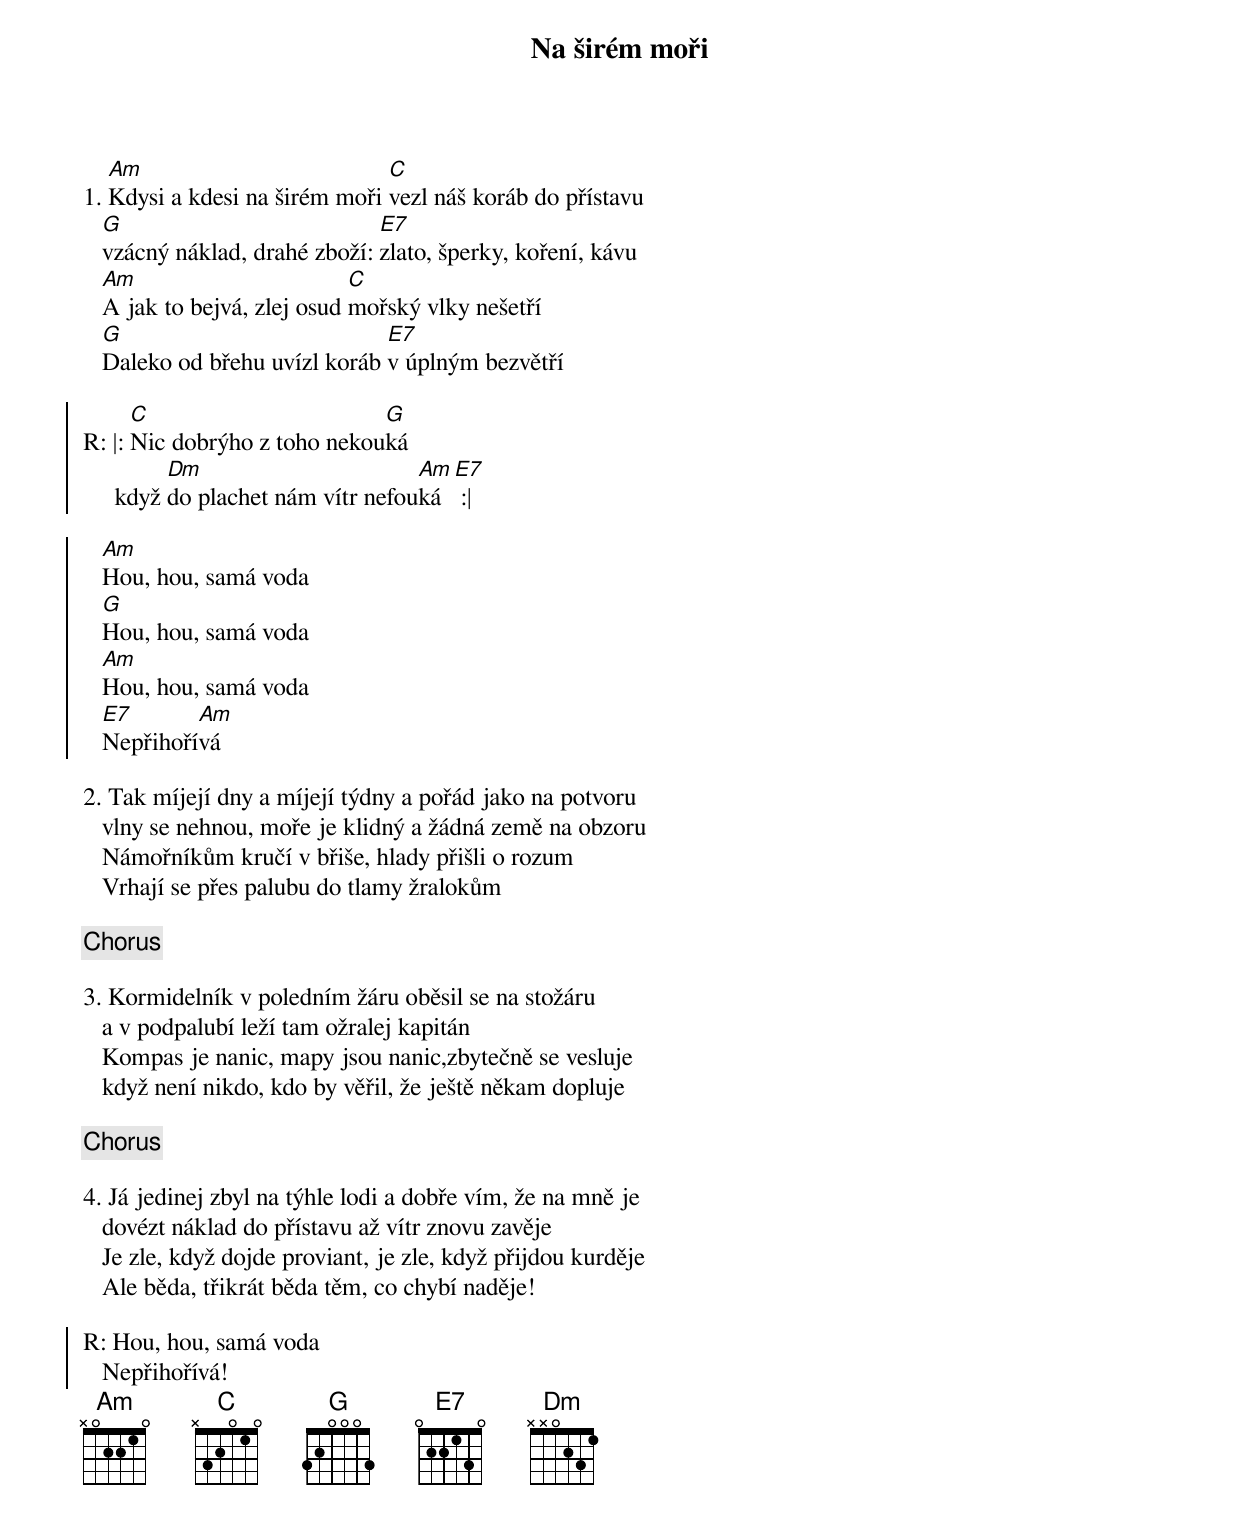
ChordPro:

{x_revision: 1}
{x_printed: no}

{artist Traband}
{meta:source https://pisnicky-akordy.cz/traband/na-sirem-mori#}

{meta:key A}
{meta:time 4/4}

{title: Na širém moři}

{start_of_verse}
1. [Am]Kdysi a kdesi na širém moři [C]vezl náš koráb do přístavu
   [G]vzácný náklad, drahé zboží: [E7]zlato, šperky, koření, kávu
   [Am]A jak to bejvá, zlej osud [C]mořský vlky nešetří
   [G]Daleko od břehu uvízl koráb [E7]v úplným bezvětří
{end_of_verse}

{soc}
R: |: [C]Nic dobrýho z toho nekou[G]ká
     když [Dm]do plachet nám vítr nefou[Am]ká [E7] :|

   [Am]Hou, hou, samá voda
   [G]Hou, hou, samá voda
   [Am]Hou, hou, samá voda
   [E7]Nepřihoří[Am]vá
{eoc}

{start_of_verse}
2. Tak míjejí dny a míjejí týdny a pořád jako na potvoru
   vlny se nehnou, moře je klidný a žádná země na obzoru
   Námořníkům kručí v břiše, hlady přišli o rozum
   Vrhají se přes palubu do tlamy žralokům
{end_of_verse}

{chorus}

{start_of_verse}
3. Kormidelník v poledním žáru oběsil se na stožáru
   a v podpalubí leží tam ožralej kapitán
   Kompas je nanic, mapy jsou nanic,zbytečně se vesluje
   když není nikdo, kdo by věřil, že ještě někam dopluje
{end_of_verse}

{chorus}

{start_of_verse}
4. Já jedinej zbyl na týhle lodi a dobře vím, že na mně je
   dovézt náklad do přístavu až vítr znovu zavěje
   Je zle, když dojde proviant, je zle, když přijdou kurděje
   Ale běda, třikrát běda těm, co chybí naděje!
{end_of_verse}

{soc}
R: Hou, hou, samá voda
   Nepřihořívá!
{eoc}
